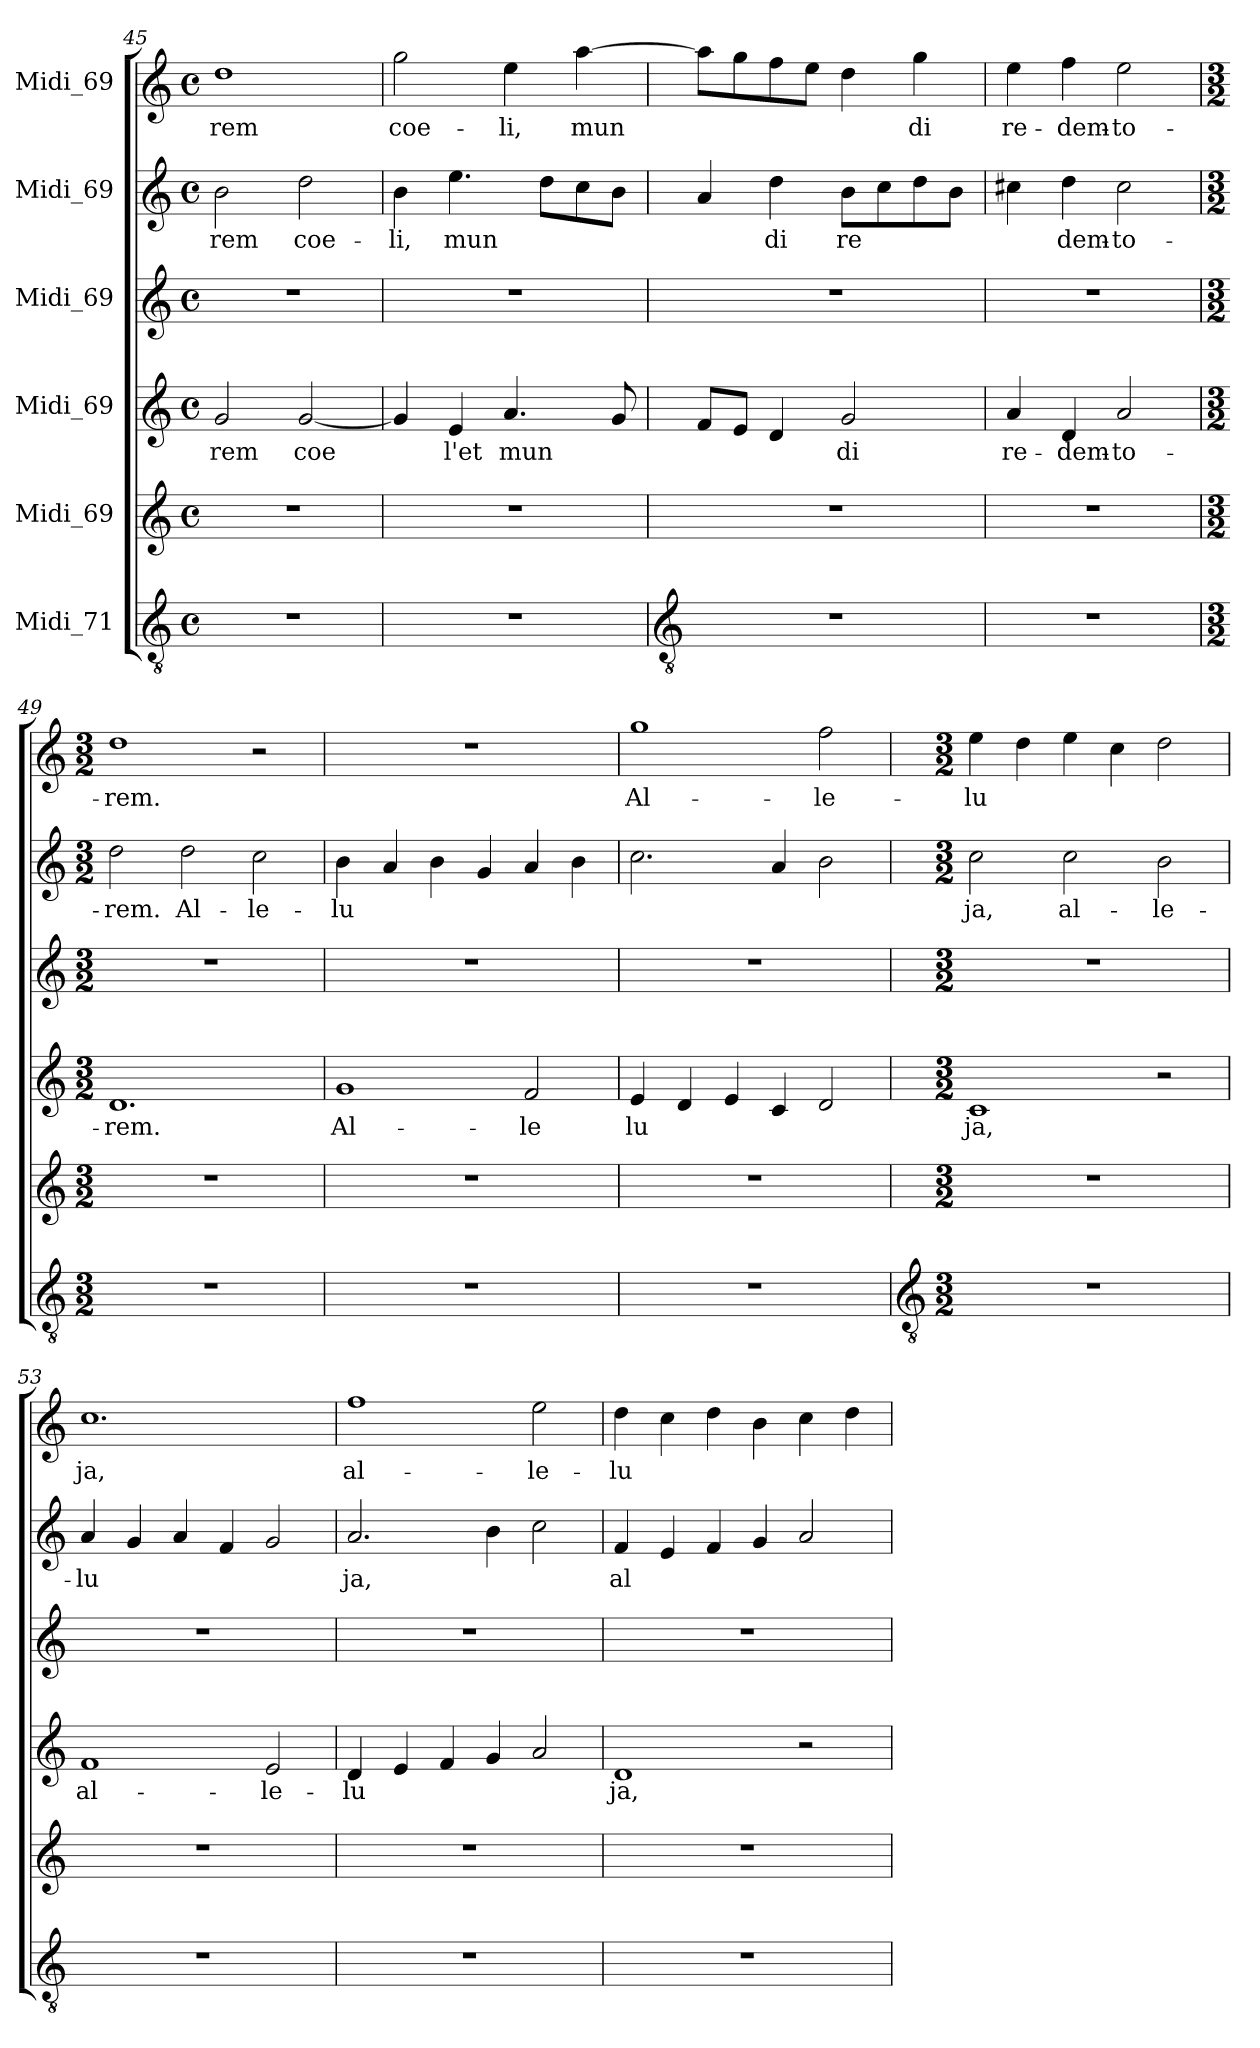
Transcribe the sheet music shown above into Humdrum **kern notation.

**kern	**kern	**kern	**text	**kern	**kern	**text	**kern	**text
*part6	*part5	*part4	*part4	*part3	*part2	*part2	*part1	*part1
*staff6	*staff5	*staff4	*staff4	*staff3	*staff2	*staff2	*staff1	*staff1
*I"Midi_71	*I"Midi_69	*I"Midi_69	*	*I"Midi_69	*I"Midi_69	*	*I"Midi_69	*
*clefGv2	*clefG2	*clefG2	*	*clefG2	*clefG2	*	*clefG2	*
*k[]	*k[]	*k[]	*	*k[]	*k[]	*	*k[]	*
*C:	*C:	*C:	*	*C:	*C:	*	*C:	*
*M4/4	*M4/4	*M4/4	*	*M4/4	*M4/4	*	*M4/4	*
*met(c)	*met(c)	*met(c)	*	*met(c)	*met(c)	*	*met(c)	*
=45	=45	=45	=45	=45	=45	=45	=45	=45
!	!	!	!LO:LY:b	!	!	!LO:LY:b	!	!LO:LY:b
1r	1r	2g	-rem	1r	2b	rem	1dd	-rem
!	!	!	!LO:LY:b	!	!	!LO:LY:b	!	!
.	.	[2g	coe	.	2dd	coe-	.	.
=46	=46	=46	=46	=46	=46	=46	=46	=46
!	!	!	!	!	!	!LO:LY:b	!	!LO:LY:b
1r	1r	4g]	.	1r	4b	-li,	2gg	coe-
!	!	!	!LO:LY:b	!	!	!LO:LY:b	!	!
.	.	4e	l'et	.	4.ee	mun	.	.
!	!	!	!LO:LY:b	!	!	!	!	!LO:LY:b
.	.	4.a	mun	.	.	.	4ee	-li,
.	.	.	.	.	8ddL	.	.	.
!	!	!	!	!	!	!	!	!LO:LY:b
.	.	.	.	.	8cc	.	[4aa	mun
.	.	8g	.	.	8bJ	.	.	.
!!LO:LB:g=z
=47	=47	=47	=47	=47	=47	=47	=47	=47
*clefGv2	*	*	*	*	*	*	*	*
1r	1r	8fL	.	1r	4a	.	8aaL]	.
.	.	8eJ	.	.	.	.	8gg	.
!	!	!	!	!	!	!LO:LY:b	!	!
.	.	4d	.	.	4dd	di	8ff	.
.	.	.	.	.	.	.	8eeJ	.
!	!	!	!LO:LY:b	!	!	!LO:LY:b	!	!
.	.	2g	di	.	8bL	re	4dd	.
.	.	.	.	.	8cc	.	.	.
!	!	!	!	!	!	!	!	!LO:LY:b
.	.	.	.	.	8dd	.	4gg	di
.	.	.	.	.	8bJ	.	.	.
=48	=48	=48	=48	=48	=48	=48	=48	=48
!	!	!	!LO:LY:b	!	!	!	!	!LO:LY:b
1r	1r	4a	re-	1r	4cc#X	.	4ee	re-
!	!	!	!LO:LY:b	!	!	!LO:LY:b	!	!LO:LY:b
.	.	4d	-dem-	.	4dd	dem-	4ff	-dem-
!	!	!	!LO:LY:b	!	!	!LO:LY:b	!	!LO:LY:b
.	.	2a	-to-	.	2cc#	-to-	2ee	-to-
=49	=49	=49	=49	=49	=49	=49	=49	=49
*M3/2	*M3/2	*M3/2	*	*M3/2	*M3/2	*	*M3/2	*
!LO:N:vis=1	!LO:N:vis=1	!	!LO:LY:b	!LO:N:vis=1	!	!LO:LY:b	!	!LO:LY:b
1.r	1.r	1.d	-rem.	1.r	2dd	-rem.	1dd	-rem.
!	!	!	!	!	!	!LO:LY:b	!	!
.	.	.	.	.	2dd	Al-	.	.
!	!	!	!	!	!	!LO:LY:b	!	!
.	.	.	.	.	2cc	-le-	2r	.
=50	=50	=50	=50	=50	=50	=50	=50	=50
!LO:N:vis=1	!LO:N:vis=1	!	!LO:LY:b	!LO:N:vis=1	!	!LO:LY:b	!LO:N:vis=1	!
1.r	1.r	1g	Al-	1.r	4b	-lu	1.r	.
.	.	.	.	.	4a	.	.	.
.	.	.	.	.	4b	.	.	.
.	.	.	.	.	4g	.	.	.
!	!	!	!LO:LY:b	!	!	!	!	!
.	.	2f	-le	.	4a	.	.	.
.	.	.	.	.	4b	.	.	.
=51	=51	=51	=51	=51	=51	=51	=51	=51
!LO:N:vis=1	!LO:N:vis=1	!	!LO:LY:b	!LO:N:vis=1	!	!	!	!LO:LY:b
1.r	1.r	4e	lu	1.r	2.cc	.	1gg	Al-
.	.	4d	.	.	.	.	.	.
.	.	4e	.	.	.	.	.	.
.	.	4c	.	.	4a	.	.	.
!	!	!	!	!	!	!	!	!LO:LY:b
.	.	2d	.	.	2b	.	2ff	-le-
!!LO:LB:g=z
=52	=52	=52	=52	=52	=52	=52	=52	=52
*clefGv2	*	*	*	*	*	*	*	*
*M3/2	*M3/2	*M3/2	*	*M3/2	*M3/2	*	*M3/2	*
!LO:N:vis=1	!LO:N:vis=1	!	!LO:LY:b	!LO:N:vis=1	!	!LO:LY:b	!	!LO:LY:b
1.r	1.r	1c	ja,	1.r	2cc	ja,	4ee	-lu
.	.	.	.	.	.	.	4dd	.
!	!	!	!	!	!	!LO:LY:b	!	!
.	.	.	.	.	2cc	al-	4ee	.
.	.	.	.	.	.	.	4cc	.
!	!	!	!	!	!	!LO:LY:b	!	!
.	.	2r	.	.	2b	-le-	2dd	.
=53	=53	=53	=53	=53	=53	=53	=53	=53
!LO:N:vis=1	!LO:N:vis=1	!	!LO:LY:b	!LO:N:vis=1	!	!LO:LY:b	!	!LO:LY:b
1.r	1.r	1f	al-	1.r	4a	-lu	1.cc	ja,
.	.	.	.	.	4g	.	.	.
.	.	.	.	.	4a	.	.	.
.	.	.	.	.	4f	.	.	.
!	!	!	!LO:LY:b	!	!	!	!	!
.	.	2e	-le-	.	2g	.	.	.
=54	=54	=54	=54	=54	=54	=54	=54	=54
!LO:N:vis=1	!LO:N:vis=1	!	!LO:LY:b	!LO:N:vis=1	!	!LO:LY:b	!	!LO:LY:b
1.r	1.r	4d	-lu	1.r	2.a	ja,	1ff	al-
.	.	4e	.	.	.	.	.	.
.	.	4f	.	.	.	.	.	.
.	.	4g	.	.	4b	.	.	.
!	!	!	!	!	!	!	!	!LO:LY:b
.	.	2a	.	.	2cc	.	2ee	-le-
=55	=55	=55	=55	=55	=55	=55	=55	=55
!LO:N:vis=1	!LO:N:vis=1	!	!LO:LY:b	!LO:N:vis=1	!	!LO:LY:b	!	!LO:LY:b
1.r	1.r	1d	ja,	1.r	4f	al	4dd	-lu
.	.	.	.	.	4e	.	4cc	.
.	.	.	.	.	4f	.	4dd	.
.	.	.	.	.	4g	.	4b	.
.	.	2r	.	.	2a	.	4cc	.
.	.	.	.	.	.	.	4dd	.
=	=	=	=	=	=	=	=	=
*-	*-	*-	*-	*-	*-	*-	*-	*-
